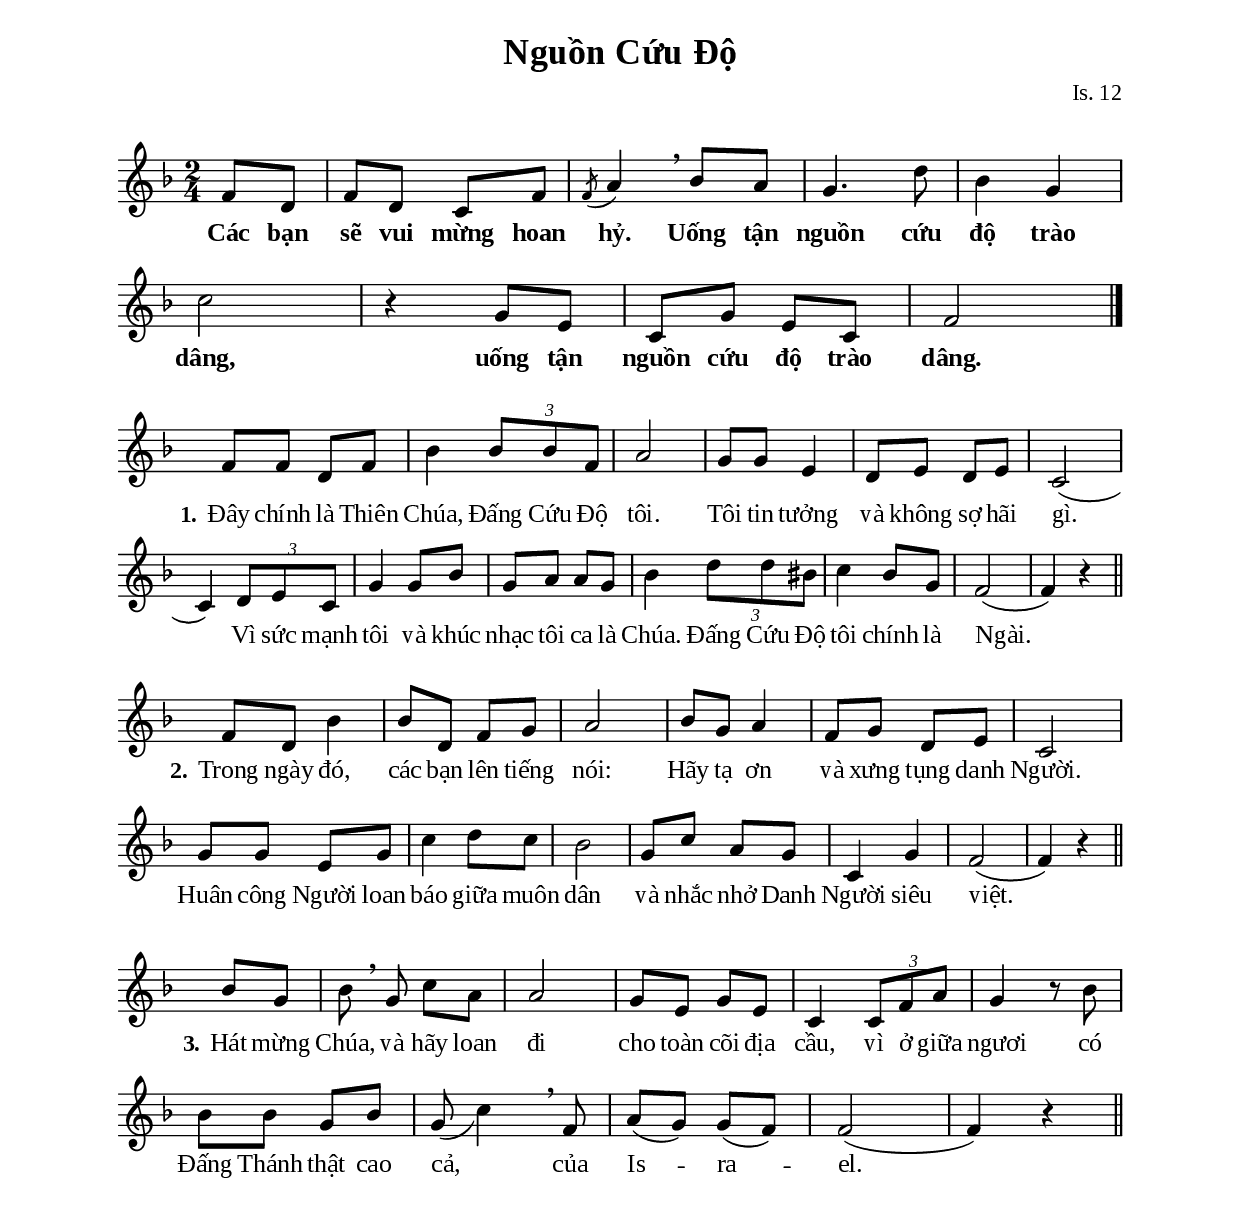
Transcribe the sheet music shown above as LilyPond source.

% Cài đặt chung
\version "2.20.0"
\include "english.ly"

\header {
  title = "Nguồn Cứu Độ"
  composer = "Is. 12"
  arranger = " "
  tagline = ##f
}

global = {
  \key f \major
  \time 2/4
}

\paper {
  #(set-paper-size "a4")
  top-margin = 20\mm
  bottom-margin = 15\mm
  left-margin = 20\mm
  right-margin = 20\mm
  indent = #0
  #(define fonts
	 (make-pango-font-tree "Liberation Serif"
	 		       "Liberation Serif"
			       "Liberation Serif"
			       (/ 20 20)))
}

% Nhạc điệp khúc
nhacDiepKhuc = \relative c' {
  \override Lyrics.LyricSpace.minimum-distance = #1.7
  \override Score.BarNumber.break-visibility = ##(#f #f #f)
  \partial 4 f8 d |
  f d c f |
  \acciaccatura f8 a4 \breathe bf8 a |
  g4. d'8 |
  bf4 g |
  c2 |
  r4 g8 e |
  c g' e c |
  f2 \bar "|."
}

% Nhạc phiên khúc
nhacPhienKhucMot = \relative c' {
  \override Score.BarNumber.break-visibility = ##(#f #f #f)
  f8 f d f |
  bf4 \tuplet 3/2 { bf8 bf f } |
  a2 |
  g8 g e4 |
  d8 e d e |
  c2 ( |
  c4) \tuplet 3/2 { d8 e c } |
  g'4 g8 bf |
  g a a g |
  bf4 \tuplet 3/2 { d8 d bs } |
  c4 bf8 g |
  f2 ( |
  f4) r \bar "||"
}

nhacPhienKhucHai = \relative c' {
  \override Score.BarNumber.break-visibility = ##(#f #f #f)
  f8 d bf'4 |
  bf8 d, f g |
  a2 |
  bf8 g a4 |
  f8 g d e |
  c2 |
  g'8 g e g |
  c4 d8 c |
  bf2 |
  g8 c a g |
  c,4 g' |
  f2 ( |
  f4) r \bar "||"
}

nhacPhienKhucBa = \relative c'' {
  \override Score.BarNumber.break-visibility = ##(#f #f #f)
  \partial 4 bf8 g |
  bf \breathe g c a |
  a2 |
  g8 e g e |
  c4 \tuplet 3/2 { c8 f a } |
  g4 r8 bf |
  bf bf g bf |
  g _(c4) \breathe f,8 |
  a (g) g (f) |
  f2 ( |
  f4) r \bar "||"
}

% Lời điệp khúc
loiDiepKhuc = \lyricmode {
  \override Lyrics.LyricText.font-series = #'bold
  Các bạn sẽ vui mừng hoan hỷ.
  Uống tận nguồn cứu độ trào dâng,
  uống tận nguồn cứu độ trào dâng.
}

% Lời phiên khúc
loiPhienKhucMot = \lyricmode {
  \set stanza = #"1."
  Đây chính là Thiên Chúa, Đấng Cứu Độ tôi.
  Tôi tin tưởng và không sợ hãi gì.
  Vì sức mạnh tôi và khúc nhạc tôi ca là Chúa.
  Đấng Cứu Độ tôi chính là Ngài.
}

loiPhienKhucHai = \lyricmode {
  \set stanza = #"2."
  Trong ngày đó, các bạn lên tiếng nói:
  Hãy tạ ơn và xưng tụng danh Người.
  Huân công Người loan báo giữa muôn dân
  và nhắc nhở Danh Người siêu việt.
}

loiPhienKhucBa = \lyricmode {
  \set stanza = #"3."
  Hát mừng Chúa, và hãy loan đi cho toàn cõi địa cầu,
  vì ở giữa ngươi có Đấng Thánh thật cao cả,
  của Is -- ra -- el.
}


% Dàn trang
\score {
  \new ChoirStaff <<
    \new Staff = chorus <<
      \new Voice = "sopranos" {
        \global \stemNeutral \nhacDiepKhuc
      }
    >>
    \new Lyrics = basses
    \context Lyrics = basses 
      %\with \override LyricText.font-shape = #'bold
      \lyricsto sopranos \loiDiepKhuc
  >>
}

\score {
  \new ChoirStaff <<
    \new Staff = verses <<
      \override Staff.TimeSignature.transparent = ##t
      \new Voice = "verse" {
        \global \stemNeutral \nhacPhienKhucMot
      }
    >>
    \new Lyrics \lyricsto verse \loiPhienKhucMot
  >>
}

\score {
  \new ChoirStaff <<
    \new Staff = verses <<
      \override Staff.TimeSignature.transparent = ##t
      \new Voice = "verse" {
        \global \stemNeutral \nhacPhienKhucHai
      }
    >>
    \new Lyrics \lyricsto verse \loiPhienKhucHai
  >>
}

\score {
  \new ChoirStaff <<
    \new Staff = verses <<
      \override Staff.TimeSignature.transparent = ##t
      \new Voice = "verse" {
        \global \stemNeutral \nhacPhienKhucBa
      }
    >>
    \new Lyrics \lyricsto verse \loiPhienKhucBa
  >>
}
